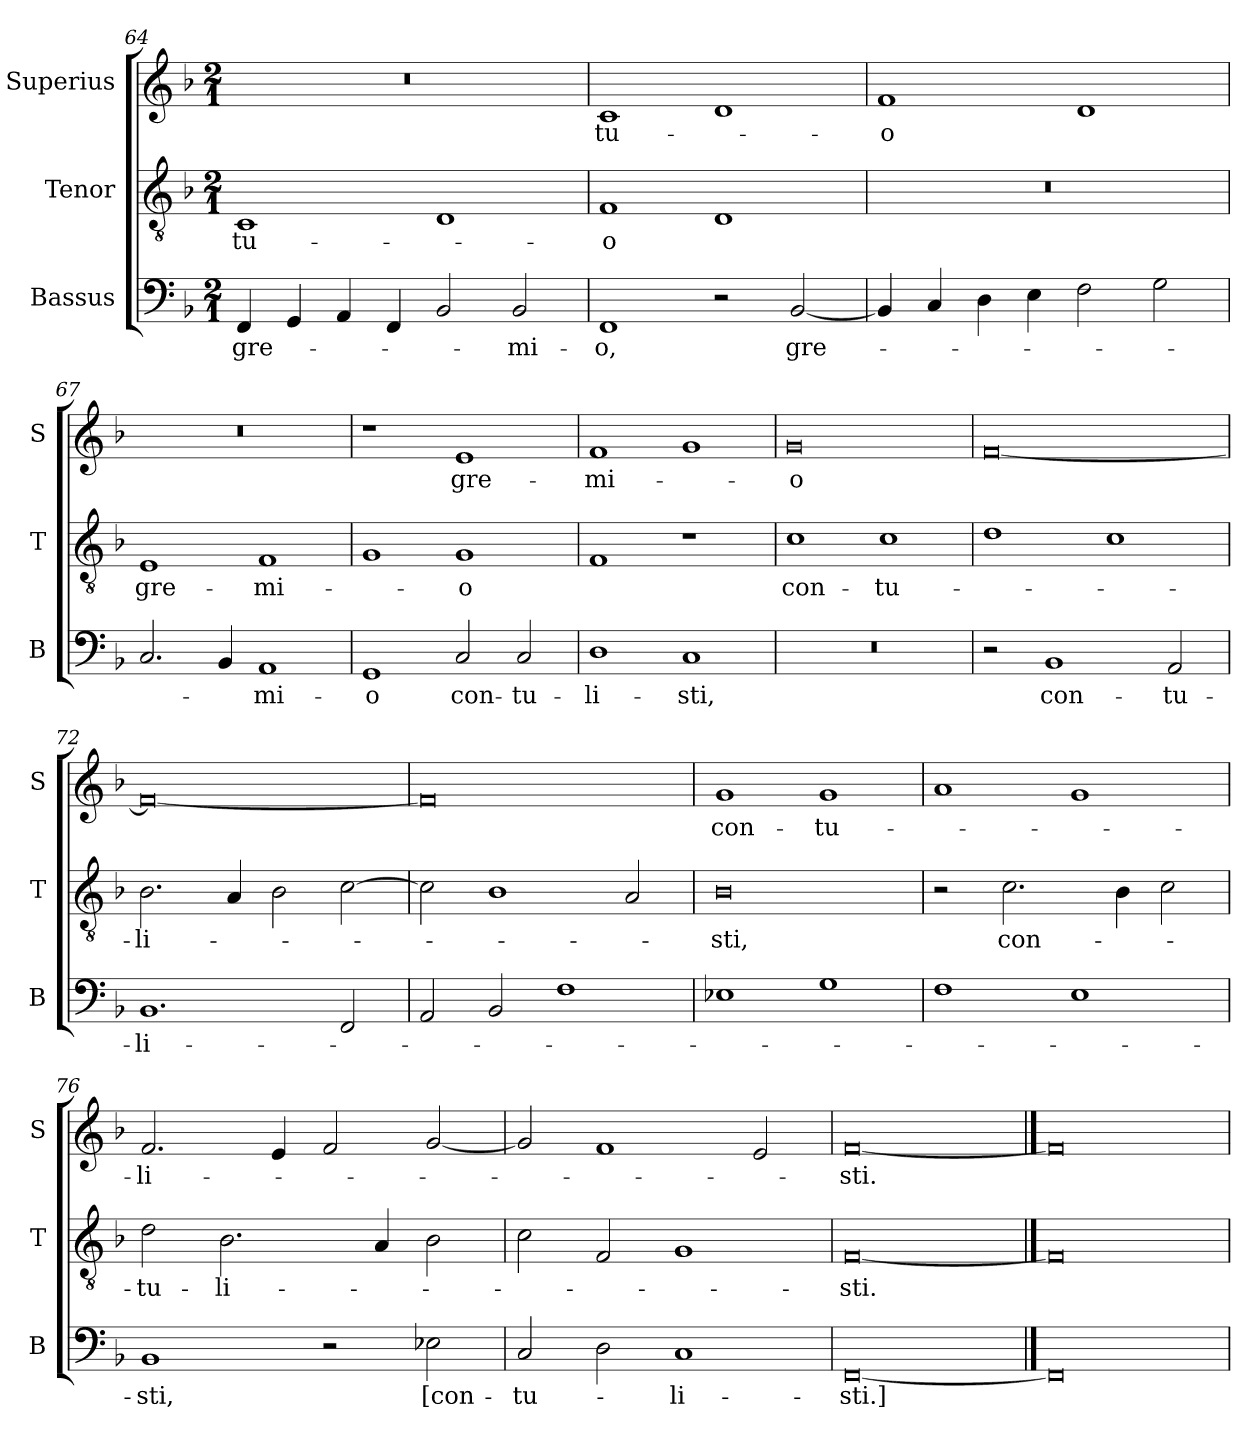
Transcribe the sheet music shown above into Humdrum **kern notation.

**kern	**text	**kern	**text	**kern	**text
*part3	*part3	*part2	*part2	*part1	*part1
*staff3	*staff3	*staff2	*staff2	*staff1	*staff1
*I"Bassus	*	*I"Tenor	*	*I"Superius	*
*I'B	*	*I'T	*	*I'S	*
*clefF4	*	*clefGv2	*	*clefG2	*
*k[b-]	*	*k[b-]	*	*k[b-]	*
*F:	*	*F:	*	*F:	*
*M2/1	*	*M2/1	*	*M2/1	*
=64	=64	=64	=64	=64	=64
4FF	gre-	1C	tu-	0r	.
4GG	.	.	.	.	.
4AA	.	.	.	.	.
4FF	.	.	.	.	.
2BB-	.	1D	.	.	.
2BB-	-mi-	.	.	.	.
=65	=65	=65	=65	=65	=65
1FF	-o,	1F	-o	1c	tu-
2r	.	1D	.	1d	.
[2BB-	gre-	.	.	.	.
=66	=66	=66	=66	=66	=66
4BB-]	.	0r	.	1f	-o
4C	.	.	.	.	.
4D	.	.	.	.	.
4E	.	.	.	.	.
2F	.	.	.	1d	.
2G	.	.	.	.	.
=67	=67	=67	=67	=67	=67
2.C	.	1E	gre-	0r	.
4BB-	.	.	.	.	.
1AA	-mi-	1F	-mi-	.	.
=68	=68	=68	=68	=68	=68
1GG	-o	1G	.	1r	.
2C	con-	1G	-o	1e	gre-
2C	-tu-	.	.	.	.
=69	=69	=69	=69	=69	=69
1D	-li-	1F	.	1f	-mi-
1C	-sti,	1r	.	1g	.
=70	=70	=70	=70	=70	=70
0r	.	1c	con-	0g	-o
.	.	1c	-tu-	.	.
=71	=71	=71	=71	=71	=71
2r	.	1d	.	[0f	.
1BB-	con-	.	.	.	.
.	.	1c	.	.	.
2AA	-tu-	.	.	.	.
=72	=72	=72	=72	=72	=72
1.BB-	-li-	2.B-	-li-	0f_	.
.	.	4A	.	.	.
.	.	2B-	.	.	.
2FF	.	[2c	.	.	.
=73	=73	=73	=73	=73	=73
2AA	.	2c]	.	0f]	.
2BB-	.	1B-	.	.	.
1F	.	.	.	.	.
.	.	2A	.	.	.
=74	=74	=74	=74	=74	=74
1E-X	.	0B-	-sti,	1g	con-
1G	.	.	.	1g	-tu-
=75	=75	=75	=75	=75	=75
1F	.	2r	.	1a	.
.	.	2.c	con-	.	.
1E	.	.	.	1g	.
.	.	4B-	.	.	.
.	.	2c	.	.	.
=76	=76	=76	=76	=76	=76
1BB-	-sti,	2d	-tu-	2.f	-li-
.	.	2.B-	-li-	.	.
.	.	.	.	4e	.
2r	.	.	.	2f	.
.	.	4A	.	.	.
2E-X	[con-	2B-	.	[2g	.
=77	=77	=77	=77	=77	=77
2C	-tu-	2c	.	2g]	.
2D	.	2F	.	1f	.
1C	-li-	1G	.	.	.
.	.	.	.	2e	.
=78	=78	=78	=78	=78	=78
[0FF	-sti.]	[0F	-sti.	[0f	-sti.
==79	==79	==79	==79	==79	==79
0FF]	.	0F]	.	0f]	.
=	=	=	=	=	=
*-	*-	*-	*-	*-	*-
